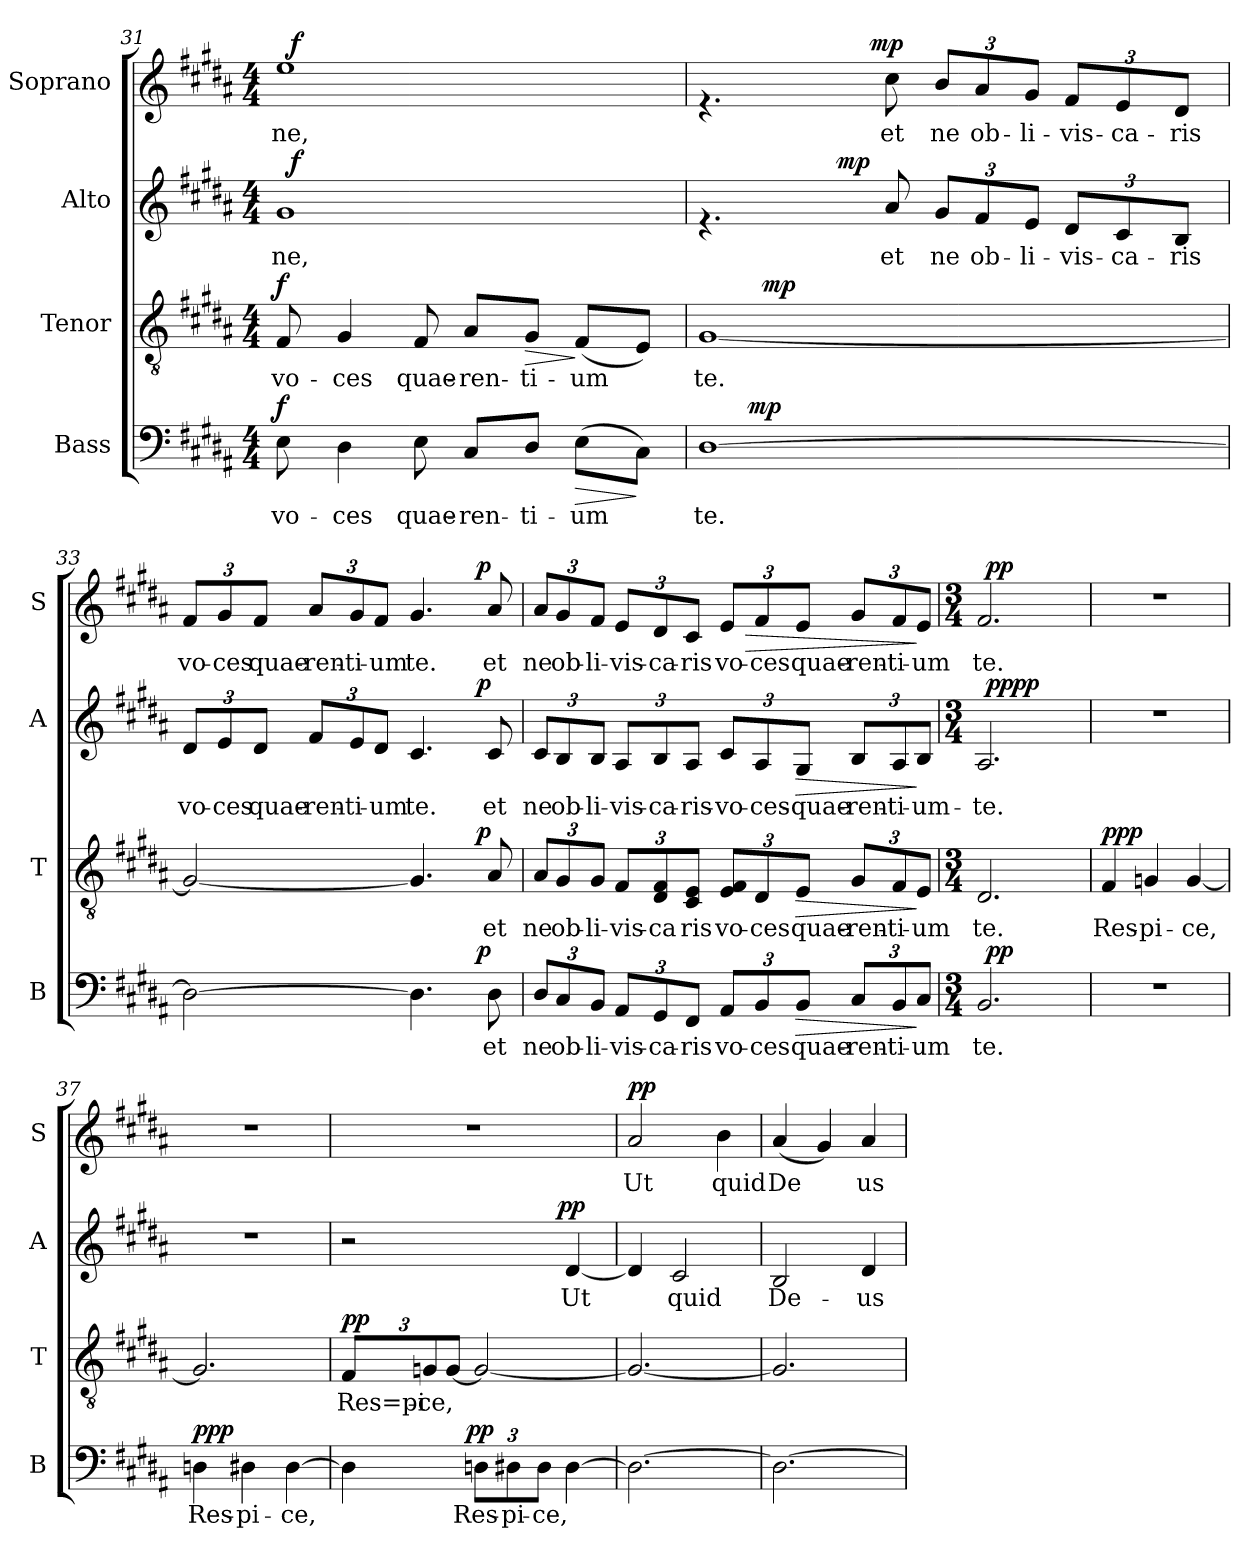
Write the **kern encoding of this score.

**kern	**text	**dynam	**kern	**text	**dynam	**kern	**text	**dynam	**kern	**text	**dynam
*part4	*part4	*part4	*part3	*part3	*part3	*part2	*part2	*part2	*part1	*part1	*part1
*staff4	*staff4	*staff4	*staff3	*staff3	*staff3	*staff2	*staff2	*staff2	*staff1	*staff1	*staff1
*I"Bass	*	*	*I"Tenor	*	*	*I"Alto	*	*	*I"Soprano	*	*
*I'B	*	*	*I'T	*	*	*I'A	*	*	*I'S	*	*
*clefF4	*	*	*clefGv2	*	*	*clefG2	*	*	*clefG2	*	*
*k[f#c#g#d#a#]	*	*	*k[f#c#g#d#a#]	*	*	*k[f#c#g#d#a#]	*	*	*k[f#c#g#d#a#]	*	*
*B:	*	*	*B:	*	*	*B:	*	*	*B:	*	*
*M4/4	*	*	*M4/4	*	*	*M4/4	*	*	*M4/4	*	*
=31	=31	=31	=31	=31	=31	=31	=31	=31	=31	=31	=31
!	!LO:LY:b:cj	!LO:DY:a	!	!LO:LY:b:cj	!LO:DY:a	!	!LO:LY:b:cj	!	!	!LO:LY:b:cj	!
*	*	*	*	*	*	*^	*	*	*^	*	*
8E\	vo-	f	8F#/	vo-	f	1g#	64ryy	ne,	.	1ee	64ryy	ne,	.
!	!	!	!	!	!	!	!	!	!LO:DY:a	!	!	!	!LO:DY:a
.	.	.	.	.	.	.	2ryy	.	f	.	2ryy	.	f
!	!LO:LY:b:cj	!	!	!LO:LY:b:cj	!	!	!	!	!	!	!	!	!
4D#\	-ces	.	4G#/	-ces	.	.	.	.	.	.	.	.	.
!	!LO:LY:b:cj	!	!	!LO:LY:b:cj	!	!	!	!	!	!	!	!	!
8E\	quae-	.	8F#/	quae-	.	.	.	.	.	.	.	.	.
!	!LO:LY:b:cj	!	!	!LO:LY:b:cj	!	!	!	!	!	!	!	!	!
8C#/L	-ren-	.	8A#/L	-ren-	.	.	.	.	.	.	.	.	.
.	.	.	.	.	.	.	4ryy	.	.	.	4ryy	.	.
!	!LO:LY:b:cj	!	!	!LO:LY:b:cj	!LO:HP:b	!	!	!	!	!	!	!	!
8D#/J	-ti-	.	8G#/J	-ti-	>	.	.	.	.	.	.	.	.
!	!LO:LY:b:cj	!LO:HP:b	!	!LO:LY:b:cj	!	!	!	!	!	!	!	!	!
(>8E\L	-um	>	(<8F#/L	-um	]	.	.	.	.	.	.	.	.
.	.	.	.	.	.	.	8...ryy	.	.	.	8...ryy	.	.
!	!LO:LY:b:cj	!	!	!LO:LY:b:cj	!	!	!	!	!	!	!	!	!
8C#\J)	.	]	8E/J)	.	.	.	.	.	.	.	.	.	.
=32	=32	=32	=32	=32	=32	=32	=32	=32	=32	=32	=32	=32	=32
!	!LO:LY:b:cj	!	!	!LO:LY:b:cj	!	!	!	!	!	!	!	!	!
*^	*	*	*^	*	*	*	*	*	*	*	*	*	*
[<1D#	8ryy	te.	.	[<1G#	8ryy	te.	.	4.rf	4ryy	.	.	4.rf	4ryy	.	.
!	!	!	!LO:DY:a	!	!	!	!	!	!	!	!	!	!	!	!
.	2..ryy	.	mp	.	64ryy	.	.	.	.	.	.	.	.	.	.
!	!	!	!	!	!	!	!LO:DY:a	!	!	!	!	!	!	!	!
.	.	.	.	.	2ryy	.	mp	.	.	.	.	.	.	.	.
.	.	.	.	.	.	.	.	.	32.ryy	.	.	.	16..ryy	.	.
!	!	!	!	!	!	!	!	!	!	!	!LO:DY:a	!	!	!	!
.	.	.	.	.	.	.	.	.	2ryy	.	mp	.	.	.	.
!	!	!	!	!	!	!	!	!	!	!	!	!	!	!	!LO:DY:a
.	.	.	.	.	.	.	.	.	.	.	.	.	2ryy	.	mp
!	!	!	!	!	!	!	!	!	!	!LO:LY:b:cj	!	!	!	!LO:LY:b:cj	!
.	.	.	.	.	.	.	.	8a#/	.	et	.	8cc#\	.	et	.
*	*	*	*	*	*	*	*	*Xbrackettup	*	*	*	*	*	*	*
!	!	!	!	!	!	!	!	!	!	!LO:LY:b:cj	!	!	!	!	!
*	*	*	*	*	*	*	*	*	*	*	*	*Xbrackettup	*	*	*
!	!	!	!	!	!	!	!	!	!	!	!	!	!	!LO:LY:b:cj	!
.	.	.	.	.	.	.	.	12g#/L	.	ne	.	12b/L	.	ne	.
!	!	!	!	!	!	!	!	!	!	!LO:LY:b:cj	!	!	!	!LO:LY:b:cj	!
.	.	.	.	.	.	.	.	12f#/	.	ob-	.	12a#/	.	ob-	.
.	.	.	.	.	4ryy	.	.	.	.	.	.	.	.	.	.
!	!	!	!	!	!	!	!	!	!	!LO:LY:b:cj	!	!	!	!LO:LY:b:cj	!
.	.	.	.	.	.	.	.	12e/J	.	-li-	.	12g#/J	.	-li-	.
!	!	!	!	!	!	!	!	!	!	!LO:LY:b:cj	!	!	!	!LO:LY:b:cj	!
.	.	.	.	.	.	.	.	12d#/L	.	-vis-	.	12f#/L	.	-vis-	.
.	.	.	.	.	.	.	.	.	8ryy	.	.	.	.	.	.
!	!	!	!	!	!	!	!	!	!	!LO:LY:b:cj	!	!	!	!LO:LY:b:cj	!
.	.	.	.	.	.	.	.	12c#/	.	-ca-	.	12e/	.	-ca-	.
.	.	.	.	.	.	.	.	.	.	.	.	.	8ryy	.	.
.	.	.	.	.	16..ryy	.	.	.	.	.	.	.	.	.	.
!	!	!	!	!	!	!	!	!	!	!LO:LY:b:cj	!	!	!	!LO:LY:b:cj	!
.	.	.	.	.	.	.	.	12B/J	.	-ris	.	12d#/J	.	-ris	.
.	.	.	.	.	.	.	.	.	16ryy	.	.	.	.	.	.
.	.	.	.	.	.	.	.	.	64ryy	.	.	.	64ryy	.	.
!!LO:PB:g=z	!!
=33	=33	=33	=33	=33	=33	=33	=33	=33	=33	=33	=33	=33	=33	=33	=33
!	!	!LO:LY:b:cj	!	!	!	!LO:LY:b:cj	!	!	!	!LO:LY:b:cj	!	!	!	!LO:LY:b:cj	!
2D#\_>	2ryy	.	.	2G#/_<	2ryy	.	.	12d#/L	2ryy	vo-	.	12f#/L	2ryy	vo-	.
!	!	!	!	!	!	!	!	!	!	!LO:LY:b:cj	!	!	!	!LO:LY:b:cj	!
.	.	.	.	.	.	.	.	12e/	.	-ces	.	12g#/	.	-ces	.
!	!	!	!	!	!	!	!	!	!	!LO:LY:b:cj	!	!	!	!LO:LY:b:cj	!
.	.	.	.	.	.	.	.	12d#/J	.	quae-	.	12f#/J	.	quae-	.
!	!	!	!	!	!	!	!	!	!	!LO:LY:b:cj	!	!	!	!LO:LY:b:cj	!
.	.	.	.	.	.	.	.	12f#/L	.	-ren-	.	12a#/L	.	-ren-	.
!	!	!	!	!	!	!	!	!	!	!LO:LY:b:cj	!	!	!	!LO:LY:b:cj	!
.	.	.	.	.	.	.	.	12e/	.	-ti-	.	12g#/	.	-ti-	.
!	!	!	!	!	!	!	!	!	!	!LO:LY:b:cj	!	!	!	!LO:LY:b:cj	!
.	.	.	.	.	.	.	.	12d#/J	.	-um	.	12f#/J	.	-um	.
!	!	!LO:LY:b:cj	!	!	!	!LO:LY:b:cj	!	!	!	!LO:LY:b:cj	!	!	!	!LO:LY:b:cj	!
4.D#\]	4ryy	.	.	4.G#/]	4ryy	.	.	4.c#/	4ryy	te.	.	4.g#/	4ryy	te.	.
.	16.ryy	.	.	.	16.ryy	.	.	.	16.ryy	.	.	.	16.ryy	.	.
!	!	!	!LO:DY:a	!	!	!	!LO:DY:a	!	!	!	!LO:DY:a	!	!	!	!LO:DY:a
.	8ryy	.	p	.	8ryy	.	p	.	8ryy	.	p	.	8ryy	.	p
!	!	!LO:LY:b:cj	!	!	!	!LO:LY:b:cj	!	!	!	!LO:LY:b:cj	!	!	!	!LO:LY:b:cj	!
8D#\	.	et	.	8A#/	.	et	.	8c#/	.	et	.	8a#/	.	et	.
.	32ryy	.	.	.	32ryy	.	.	.	32ryy	.	.	.	32ryy	.	.
*v	*v	*	*	*	*	*	*	*v	*v	*	*	*v	*v	*	*
*	*	*	*v	*v	*	*	*	*	*	*	*	*
=34	=34	=34	=34	=34	=34	=34	=34	=34	=34	=34	=34
*Xbrackettup	*	*	*	*	*	*	*	*	*	*	*
*^	*	*	*^	*	*	*^	*	*	*^	*	*
!	!	!LO:LY:b:cj	!	!	!	!	!	!	!	!	!	!	!	!	!
*v	*v	*	*	*	*	*	*	*v	*v	*	*	*v	*v	*	*
*	*	*	*v	*v	*	*	*	*	*	*	*	*
*	*	*	*Xbrackettup	*	*	*	*	*	*	*	*
*^	*	*	*^	*	*	*^	*	*	*^	*	*
!	!	!	!	!	!	!LO:LY:b:cj	!	!	!	!LO:LY:b:cj	!	!	!	!LO:LY:b:cj	!
*v	*v	*	*	*	*	*	*	*v	*v	*	*	*v	*v	*	*
*	*	*	*v	*v	*	*	*	*	*	*	*	*
12D#/L	ne	.	12A#/L	ne	.	12c#/L	ne	.	12a#/L	ne	.
!	!LO:LY:b:cj	!	!	!LO:LY:b:cj	!	!	!LO:LY:b:cj	!	!	!LO:LY:b:cj	!
12C#/	ob-	.	12G#/	ob-	.	12B/	ob-	.	12g#/	ob-	.
!	!LO:LY:b:cj	!	!	!LO:LY:b:cj	!	!	!LO:LY:b:cj	!	!	!LO:LY:b:cj	!
12BB/J	-li-	.	12G#/J	-li-	.	12B/J	-li-	.	12f#/J	-li-	.
!	!LO:LY:b:cj	!	!	!LO:LY:b:cj	!	!	!LO:LY:b:cj	!	!	!LO:LY:b:cj	!
12AA#/L	-vis-	.	12F#/L	-vis-	.	12A#/L	-vis-	.	12e/L	-vis-	.
!	!LO:LY:b:cj	!	!	!LO:LY:b:cj	!	!	!LO:LY:b:cj	!	!	!LO:LY:b:cj	!
12GG#/	-ca-	.	12F#/ 12D#/	-ca	.	12B/	-ca-	.	12d#/	-ca-	.
!	!LO:LY:b:cj	!	!	!LO:LY:b:cj	!	!	!LO:LY:b:cj	!	!	!LO:LY:b:cj	!
12FF#/J	-ris	.	12E/ 12C#/J	ris	.	12A#/J	-ris-	.	12c#/J	-ris	.
!	!LO:LY:b:cj	!	!	!LO:LY:b:cj	!	!	!LO:LY:b:cj	!	!	!LO:LY:b:cj	!
12AA#/L	vo-	.	12E/ 12F#/L	vo-	.	12c#/L	-vo-	.	12e/L	vo-	.
!	!LO:LY:b:cj	!	!	!LO:LY:b:cj	!	!	!LO:LY:b:cj	!	!	!LO:LY:b:cj	!LO:HP:b
12BB/	-ces	.	12D#/	-ces	.	12A#/	-ces-	.	12f#/	-ces	>
!	!LO:LY:b:cj	!LO:HP:b	!	!LO:LY:b:cj	!LO:HP:b	!	!LO:LY:b:cj	!LO:HP:b	!	!LO:LY:b:cj	!
12BB/J	quae-	>	12E/J	quae-	>	12G#/J	-quae-	>	12e/J	quae-	.
!	!LO:LY:b:cj	!	!	!LO:LY:b:cj	!	!	!LO:LY:b:cj	!	!	!LO:LY:b:cj	!
12C#/L	-ren-	.	12G#/L	-ren-	.	12B/L	-ren-	.	12g#/L	-ren-	.
!	!LO:LY:b:cj	!	!	!LO:LY:b:cj	!	!	!LO:LY:b:cj	!	!	!LO:LY:b:cj	!
12BB/	-ti-	.	12F#/	-ti-	.	12A#/	-ti-	.	12f#/	-ti-	.
!	!LO:LY:b:cj	!	!	!LO:LY:b:cj	!	!	!LO:LY:b:cj	!	!	!LO:LY:b:cj	!
12C#/J	-um	]	12E/J	-um	]	12B/J	-um-	]	12e/J	-um	]
=35	=35	=35	=35	=35	=35	=35	=35	=35	=35	=35	=35
*M3/4	*	*	*M3/4	*	*	*M3/4	*	*	*M3/4	*	*
!	!LO:LY:b:cj	!	!	!LO:LY:b:cj	!	!	!LO:LY:b:cj	!	!	!LO:LY:b:cj	!
*^	*	*	*	*	*	*^	*	*	*^	*	*
2.BB/	64ryy	te.	.	2.D#/	te.	.	2.A#/	64ryy	-te.	.	2.f#/	64ryy	te.	.
!	!	!	!LO:DY:a	!	!	!	!	!	!	!LO:DY:a	!	!	!	!
!	!	!	!	!	!	!	!	!	!	!LO:DY:n=1:b	!	!	!	!LO:DY:a
.	2ryy	.	pp	.	.	.	.	2ryy	.	pp pp	.	2ryy	.	pp
.	8...ryy	.	.	.	.	.	.	8...ryy	.	.	.	8...ryy	.	.
!!LO:PB:g=z
=36	=36	=36	=36	=36	=36	=36	=36	=36	=36	=36	=36	=36	=36	=36
!	!	!	!	!	!LO:LY:b:cj	!LO:DY:a	!	!	!	!	!	!	!	!
*	*	*	*	*	*	*	*v	*v	*	*	*	*	*	*
*v	*v	*	*	*	*	*	*	*	*	*v	*v	*	*
2.r	.	.	4F#/	Res-	ppp	2.r	.	.	2.r	.	.
!	!	!	!	!LO:LY:b:cj	!	!	!	!	!	!	!
.	.	.	4Gn/	-pi-	.	.	.	.	.	.	.
!	!	!	!	!LO:LY:b:cj	!	!	!	!	!	!	!
.	.	.	[<4G/	-ce,	.	.	.	.	.	.	.
=37	=37	=37	=37	=37	=37	=37	=37	=37	=37	=37	=37
!	!LO:LY:b:cj	!LO:DY:a	!	!LO:LY:b:cj	!	!	!	!	!	!	!
4Dn\	Res-	ppp	2.G/]	.	.	2.r	.	.	2.r	.	.
!	!LO:LY:b:cj	!	!	!	!	!	!	!	!	!	!
4D#X\	-pi-	.	.	.	.	.	.	.	.	.	.
!	!LO:LY:b:cj	!	!	!	!	!	!	!	!	!	!
[>4D#\	-ce,	.	.	.	.	.	.	.	.	.	.
=38	=38	=38	=38	=38	=38	=38	=38	=38	=38	=38	=38
!	!LO:LY:b:cj	!	!	!LO:LY:b:cj	!LO:DY:a	!	!	!	!	!	!
*^	*	*	*	*	*	*^	*	*	*	*	*
4D#\]	8...ryy	.	.	12F#/L	Res=pi-	pp	2r	4ryy	.	.	2.r	.	.
!	!	!	!	!	!LO:LY:b:cj	!	!	!	!	!	!	!	!
.	.	.	.	12Gn/	-ce,	.	.	.	.	.	.	.	.
!	!	!	!	!	!LO:LY:b:cj	!	!	!	!	!	!	!	!
.	.	.	.	[<12G/J	.	.	.	.	.	.	.	.	.
!	!	!	!LO:DY:a	!	!	!	!	!	!	!	!	!	!
.	2ryy	.	pp	.	.	.	.	.	.	.	.	.	.
!	!	!LO:LY:b:cj	!	!	!LO:LY:b:cj	!	!	!	!	!	!	!	!
12Dn\L	.	Res-	.	2G/_<	.	.	.	8...ryy	.	.	.	.	.
!	!	!LO:LY:b:cj	!	!	!	!	!	!	!	!	!	!	!
12D#X\	.	-pi-	.	.	.	.	.	.	.	.	.	.	.
!	!	!LO:LY:b:cj	!	!	!	!	!	!	!	!	!	!	!
12D#\J	.	-ce,	.	.	.	.	.	.	.	.	.	.	.
!	!	!	!	!	!	!	!	!	!	!LO:DY:a	!	!	!
.	.	.	.	.	.	.	.	4ryy	.	pp	.	.	.
!	!	!LO:LY:b:cj	!	!	!	!	!	!	!LO:LY:b:cj	!	!	!	!
[>4D#\	.	.	.	.	.	.	[<4d#/	.	Ut	.	.	.	.
.	64ryy	.	.	.	.	.	.	64ryy	.	.	.	.	.
=39	=39	=39	=39	=39	=39	=39	=39	=39	=39	=39	=39	=39	=39
!	!	!LO:LY:b:cj	!	!	!LO:LY:b:cj	!	!	!	!LO:LY:b:cj	!	!	!LO:LY:b:cj	!LO:DY:a
*v	*v	*	*	*	*	*	*v	*v	*	*	*	*	*
2.D#\_>	.	.	2.G/_<	.	.	4d#/]	.	.	2a#/	Ut	pp
!	!	!	!	!	!	!	!LO:LY:b:cj	!	!	!	!
.	.	.	.	.	.	2c#/	quid	.	.	.	.
!	!	!	!	!	!	!	!	!	!	!LO:LY:b:cj	!
.	.	.	.	.	.	.	.	.	4b\	quid	.
=40	=40	=40	=40	=40	=40	=40	=40	=40	=40	=40	=40
!	!LO:LY:b:cj	!	!	!LO:LY:b:cj	!	!	!LO:LY:b:cj	!	!	!LO:LY:b:cj	!
2.D#\_<	.	.	2.G/]	.	.	2B/	De-	.	(<4a#/	De-	.
!	!	!	!	!	!	!	!	!	!	!LO:LY:b:cj	!
.	.	.	.	.	.	.	.	.	4g#/)	--	.
!	!	!	!	!	!	!	!LO:LY:b:cj	!	!	!LO:LY:b:cj	!
.	.	.	.	.	.	4d#/	-us	.	4a#/	-us	.
=	=	=	=	=	=	=	=	=	=	=	=
*-	*-	*-	*-	*-	*-	*-	*-	*-	*-	*-	*-
